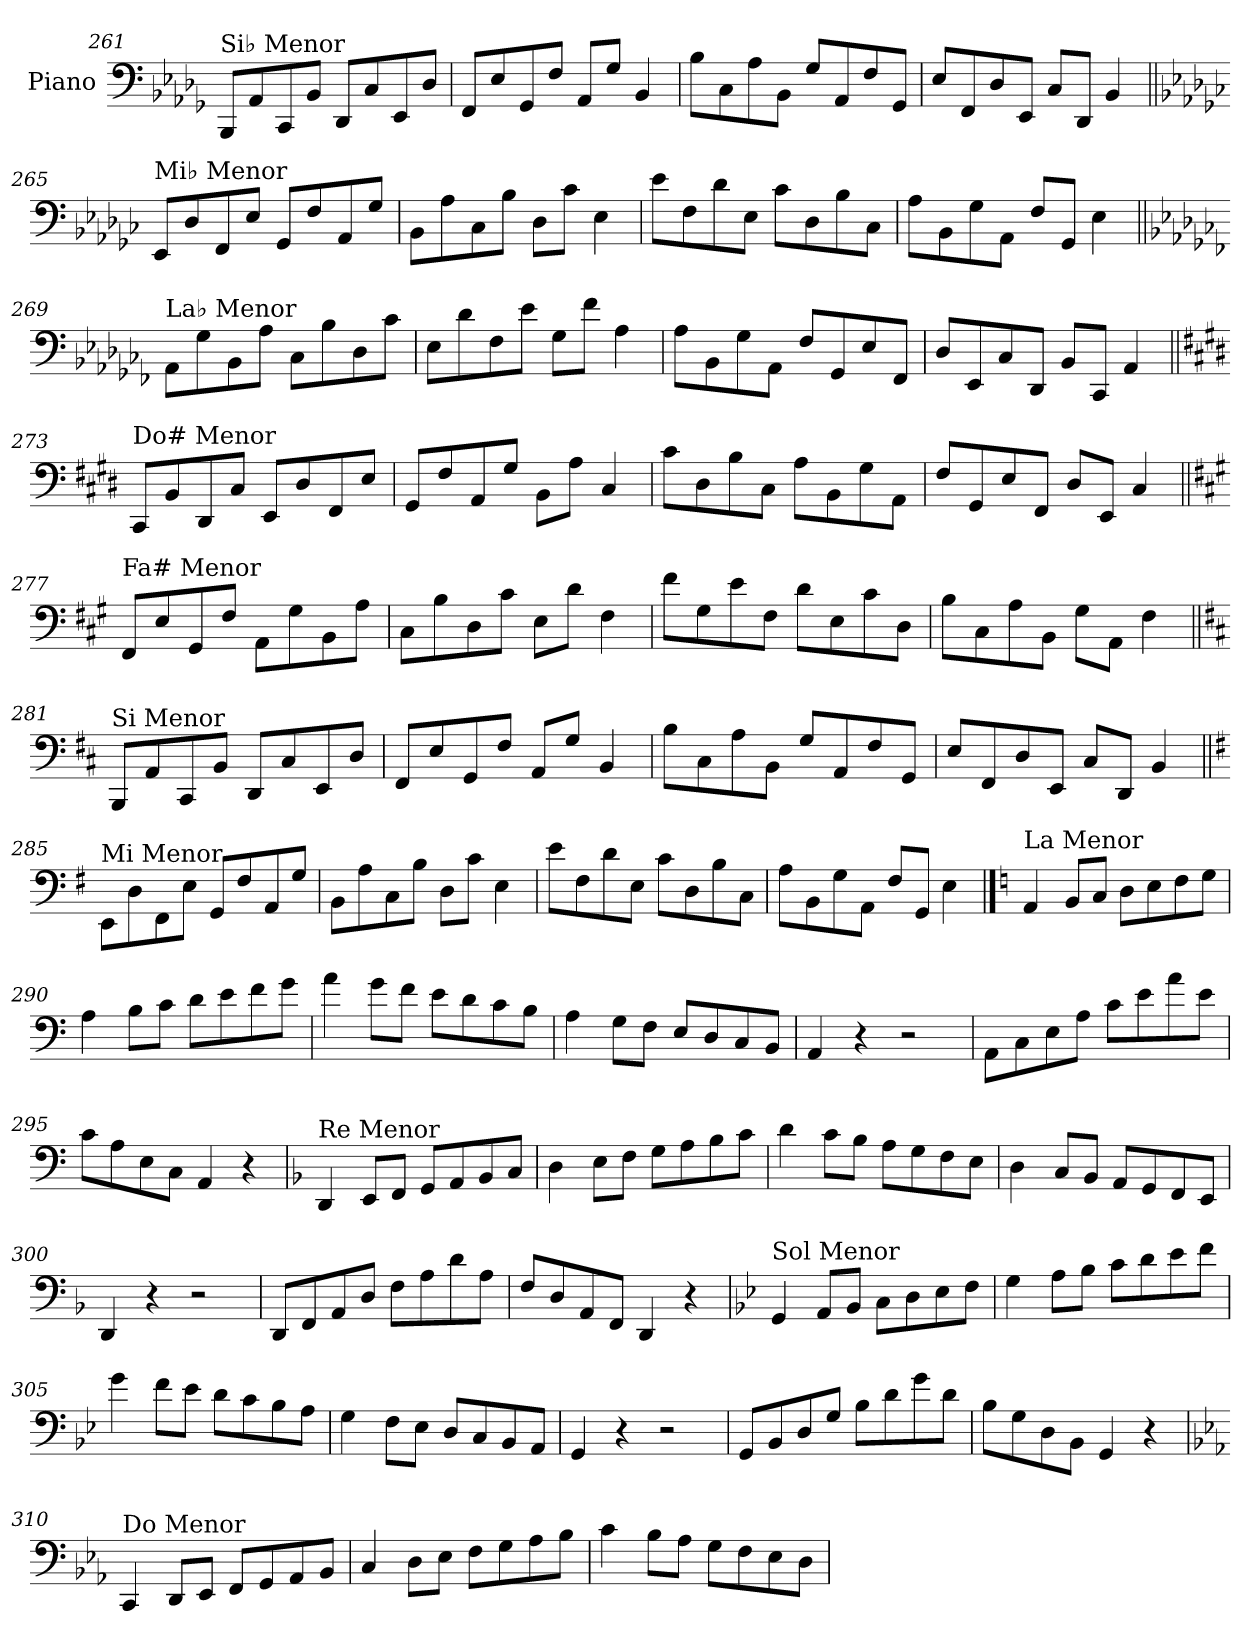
**kern
*part1
*staff1
*I"Piano
*I'Pno.
!!LO:LB:g=z
*clefF4
*k[b-e-a-d-g-]
=261
!LO:TX:a:t=Si♭ Menor
8BBB-/L
8AA-/
8CC/
8BB-/J
8DD-/L
8C/
8EE-/
8D-/J
=262
8FF/L
8E-/
8GG-/
8F/J
8AA-/L
8G-/J
4BB-/
=263
8B-\L
8C\
8A-\
8BB-\J
8G-/L
8AA-/
8F/
8GG-/J
=264
8E-/L
8FF/
8D-/
8EE-/J
8C/L
8DD-/J
4BB-/
!!LO:LB:g=z
=265||
*k[b-e-a-d-g-c-]
!LO:TX:a:t=Mi♭ Menor
8EE-/L
8D-/
8FF/
8E-/J
8GG-/L
8F/
8AA-/
8G-/J
=266
8BB-\L
8A-\
8C-\
8B-\J
8D-\L
8c-\J
4E-\
=267
8e-\L
8F\
8d-\
8E-\J
8c-\L
8D-\
8B-\
8C-\J
=268
8A-\L
8BB-\
8G-\
8AA-\J
8F/L
8GG-/J
4E-\
!!LO:LB:g=z
=269||
*k[b-e-a-d-g-c-f-]
!LO:TX:a:t=La♭ Menor
8AA-\L
8G-\
8BB-\
8A-\J
8C-\L
8B-\
8D-\
8c-\J
=270
8E-\L
8d-\
8F-\
8e-\J
8G-\L
8f-\J
4A-\
=271
8A-\L
8BB-\
8G-\
8AA-\J
8F-/L
8GG-/
8E-/
8FF-/J
=272
8D-/L
8EE-/
8C-/
8DD-/J
8BB-/L
8CC-/J
4AA-/
!!LO:LB:g=z
=273||
*k[f#c#g#d#]
!LO:TX:a:t=Do# Menor
8CC#/L
8BB/
8DD#/
8C#/J
8EE/L
8D#/
8FF#/
8E/J
=274
8GG#/L
8F#/
8AA/
8G#/J
8BB\L
8A\J
4C#/
=275
8c#\L
8D#\
8B\
8C#\J
8A\L
8BB\
8G#\
8AA\J
=276
8F#/L
8GG#/
8E/
8FF#/J
8D#/L
8EE/J
4C#/
!!LO:LB:g=z
=277||
*k[f#c#g#]
!LO:TX:a:t=Fa# Menor
8FF#/L
8E/
8GG#/
8F#/J
8AA\L
8G#\
8BB\
8A\J
=278
8C#\L
8B\
8D\
8c#\J
8E\L
8d\J
4F#\
=279
8f#\L
8G#\
8e\
8F#\J
8d\L
8E\
8c#\
8D\J
=280
8B\L
8C#\
8A\
8BB\J
8G#\L
8AA\J
4F#\
!!LO:LB:g=z
=281||
*k[f#c#]
!LO:TX:a:t=Si Menor
8BBB/L
8AA/
8CC#/
8BB/J
8DD/L
8C#/
8EE/
8D/J
=282
8FF#/L
8E/
8GG/
8F#/J
8AA/L
8G/J
4BB/
=283
8B\L
8C#\
8A\
8BB\J
8G/L
8AA/
8F#/
8GG/J
=284
8E/L
8FF#/
8D/
8EE/J
8C#/L
8DD/J
4BB/
!!LO:LB:g=z
=285||
*k[f#]
!LO:TX:a:t=Mi Menor
8EE\L
8D\
8FF#\
8E\J
8GG/L
8F#/
8AA/
8G/J
=286
8BB\L
8A\
8C\
8B\J
8D\L
8c\J
4E\
=287
8e\L
8F#\
8d\
8E\J
8c\L
8D\
8B\
8C\J
=288
8A\L
8BB\
8G\
8AA\J
8F#/L
8GG/J
4E\
!!LO:PB:g=z
==289
*k[]
!LO:TX:a:t=La Menor
4AA/
8BB/L
8C/J
8D\L
8E\
8F\
8G\J
=290
4A\
8B\L
8c\J
8d\L
8e\
8f\
8g\J
=291
4a\
8g\L
8f\J
8e\L
8d\
8c\
8B\J
=292
4A\
8G\L
8F\J
8E/L
8D/
8C/
8BB/J
=293
4AA/
4r
2r
=294
8AA\L
8C\
8E\
8A\J
8c\L
8e\
8a\
8e\J
=295
8c\L
8A\
8E\
8C\J
4AA/
4r
!!LO:LB:g=z
=296
*k[b-]
!LO:TX:a:t=Re Menor
4DD/
8EE/L
8FF/J
8GG/L
8AA/
8BB-/
8C/J
=297
4D\
8E\L
8F\J
8G\L
8A\
8B-\
8c\J
=298
4d\
8c\L
8B-\J
8A\L
8G\
8F\
8E\J
=299
4D\
8C/L
8BB-/J
8AA/L
8GG/
8FF/
8EE/J
=300
4DD/
4r
2r
=301
8DD/L
8FF/
8AA/
8D/J
8F\L
8A\
8d\
8A\J
=302
8F/L
8D/
8AA/
8FF/J
4DD/
4r
!!LO:LB:g=z
=303
*k[b-e-]
!LO:TX:a:t=Sol Menor
4GG/
8AA/L
8BB-/J
8C\L
8D\
8E-\
8F\J
=304
4G\
8A\L
8B-\J
8c\L
8d\
8e-\
8f\J
=305
4g\
8f\L
8e-\J
8d\L
8c\
8B-\
8A\J
=306
4G\
8F\L
8E-\J
8D/L
8C/
8BB-/
8AA/J
=307
4GG/
4r
2r
=308
8GG/L
8BB-/
8D/
8G/J
8B-\L
8d\
8g\
8d\J
=309
8B-\L
8G\
8D\
8BB-\J
4GG/
4r
!!LO:LB:g=z
=310
*k[b-e-a-]
!LO:TX:a:t=Do Menor
4CC/
8DD/L
8EE-/J
8FF/L
8GG/
8AA-/
8BB-/J
=311
4C/
8D\L
8E-\J
8F\L
8G\
8A-\
8B-\J
=312
4c\
8B-\L
8A-\J
8G\L
8F\
8E-\
8D\J
=
*-
